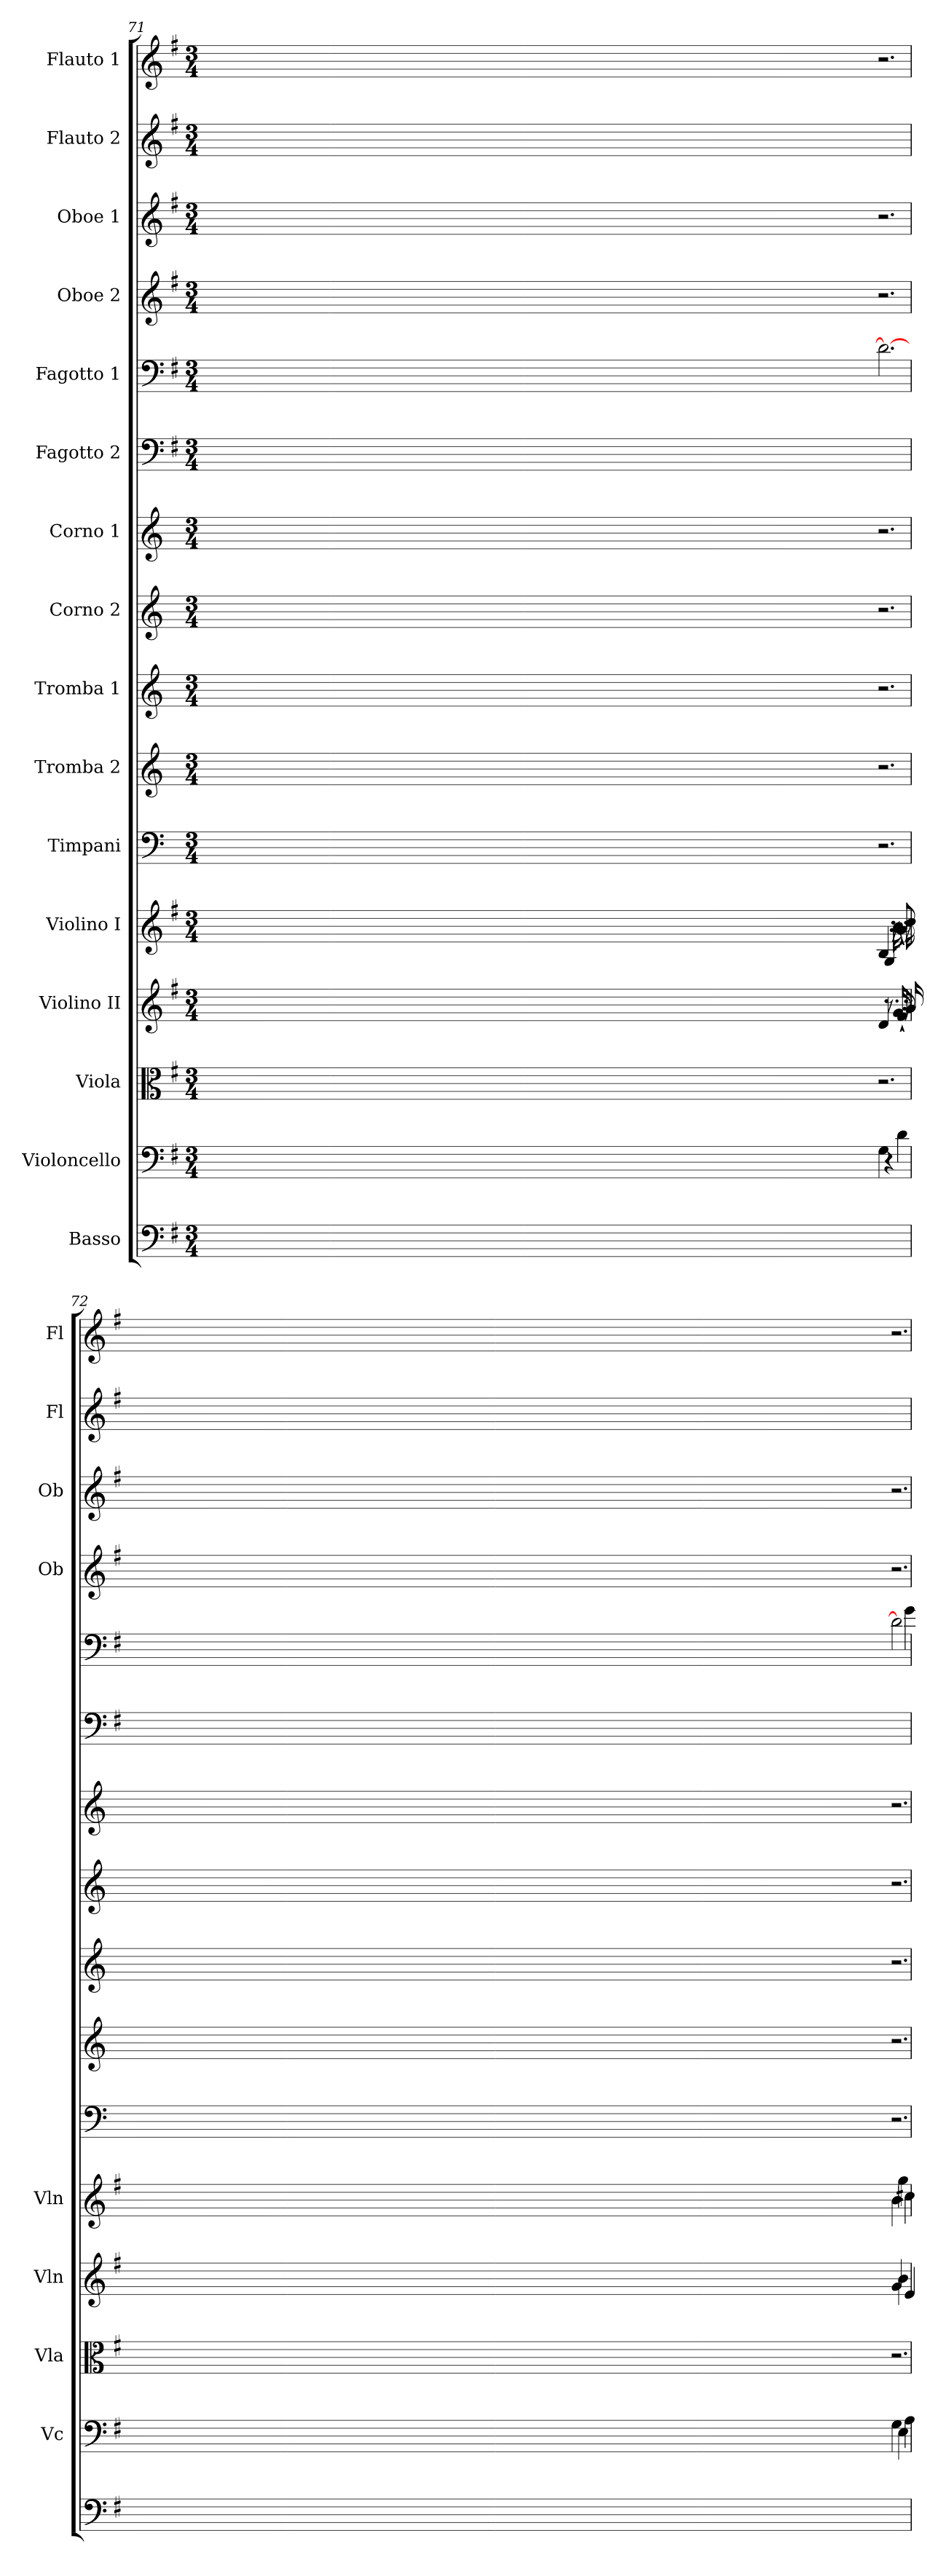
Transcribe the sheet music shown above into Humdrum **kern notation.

**kern	**kern	**kern	**kern	**kern	**kern	**kern	**kern	**kern	**kern	**kern	**kern	**kern	**kern	**kern	**kern
*part16	*part15	*part14	*part13	*part12	*part11	*part10	*part9	*part8	*part7	*part6	*part5	*part4	*part3	*part2	*part1
*staff16	*staff15	*staff14	*staff13	*staff12	*staff11	*staff10	*staff9	*staff8	*staff7	*staff6	*staff5	*staff4	*staff3	*staff2	*staff1
*I"Basso	*I"Violoncello	*I"Viola	*I"Violino II	*I"Violino I	*I"Timpani	*I"Tromba 2	*I"Tromba 1	*I"Corno 2	*I"Corno 1	*I"Fagotto 2	*I"Fagotto 1	*I"Oboe 2	*I"Oboe 1	*I"Flauto 2	*I"Flauto 1
*	*I'Vc	*I'Vla	*I'Vln	*I'Vln	*	*	*	*	*	*	*	*I'Ob	*I'Ob	*I'Fl	*I'Fl
*clefF4	*clefF4	*clefC3	*clefG2	*clefG2	*clefF4	*clefG2	*clefG2	*clefG2	*clefG2	*clefF4	*clefF4	*clefG2	*clefG2	*clefG2	*clefG2
*ITrd7c12	*	*	*	*	*	*ITrd1c2	*ITrd1c2	*ITrd3c5	*ITrd3c5	*	*	*	*	*	*
*k[f#]	*k[f#]	*k[f#]	*k[f#]	*k[f#]	*	*	*	*	*	*k[f#]	*k[f#]	*k[f#]	*k[f#]	*k[f#]	*k[f#]
*M3/4	*M3/4	*M3/4	*M3/4	*M3/4	*M3/4	*M3/4	*M3/4	*M3/4	*M3/4	*M3/4	*M3/4	*M3/4	*M3/4	*M3/4	*M3/4
=71	=71	=71	=71	=71	=71	=71	=71	=71	=71	=71	=71	=71	=71	=71	=71
1ryy	1ryy	1ryy	1ryy	1ryy	1ryy	1ryy	1ryy	1ryy	1ryy	1ryy	1ryy	1ryy	1ryy	1ryy	1ryy
1ryy	1ryy	1ryy	1ryy	1ryy	1ryy	1ryy	1ryy	1ryy	1ryy	1ryy	1ryy	1ryy	1ryy	1ryy	1ryy
1ryy	1ryy	1ryy	1ryy	1ryy	1ryy	1ryy	1ryy	1ryy	1ryy	1ryy	1ryy	1ryy	1ryy	1ryy	1ryy
1ryy	1ryy	1ryy	1ryy	1ryy	1ryy	1ryy	1ryy	1ryy	1ryy	1ryy	1ryy	1ryy	1ryy	1ryy	1ryy
1ryy	1ryy	1ryy	1ryy	1ryy	1ryy	1ryy	1ryy	1ryy	1ryy	1ryy	1ryy	1ryy	1ryy	1ryy	1ryy
1ryy	1ryy	1ryy	1ryy	1ryy	1ryy	1ryy	1ryy	1ryy	1ryy	1ryy	1ryy	1ryy	1ryy	1ryy	1ryy
1ryy	1ryy	1ryy	1ryy	1ryy	1ryy	1ryy	1ryy	1ryy	1ryy	1ryy	1ryy	1ryy	1ryy	1ryy	1ryy
1ryy	1ryy	1ryy	1ryy	1ryy	1ryy	1ryy	1ryy	1ryy	1ryy	1ryy	1ryy	1ryy	1ryy	1ryy	1ryy
1ryy	1ryy	1ryy	1ryy	1ryy	1ryy	1ryy	1ryy	1ryy	1ryy	1ryy	1ryy	1ryy	1ryy	1ryy	1ryy
1ryy	1ryy	1ryy	1ryy	1ryy	1ryy	1ryy	1ryy	1ryy	1ryy	1ryy	1ryy	1ryy	1ryy	1ryy	1ryy
1ryy	1ryy	1ryy	1ryy	1ryy	1ryy	1ryy	1ryy	1ryy	1ryy	1ryy	1ryy	1ryy	1ryy	1ryy	1ryy
1ryy	1ryy	1ryy	1ryy	1ryy	1ryy	1ryy	1ryy	1ryy	1ryy	1ryy	1ryy	1ryy	1ryy	1ryy	1ryy
1ryy	1ryy	1ryy	1ryy	1ryy	1ryy	1ryy	1ryy	1ryy	1ryy	1ryy	1ryy	1ryy	1ryy	1ryy	1ryy
1ryy	1ryy	1ryy	1ryy	1ryy	1ryy	1ryy	1ryy	1ryy	1ryy	1ryy	1ryy	1ryy	1ryy	1ryy	1ryy
1ryy	1ryy	1ryy	1ryy	1ryy	1ryy	1ryy	1ryy	1ryy	1ryy	1ryy	1ryy	1ryy	1ryy	1ryy	1ryy
1ryy	1ryy	1ryy	1ryy	1ryy	1ryy	1ryy	1ryy	1ryy	1ryy	1ryy	1ryy	1ryy	1ryy	1ryy	1ryy
1ryy	1ryy	1ryy	1ryy	1ryy	1ryy	1ryy	1ryy	1ryy	1ryy	1ryy	1ryy	1ryy	1ryy	1ryy	1ryy
1ryy	1ryy	1ryy	1ryy	1ryy	1ryy	1ryy	1ryy	1ryy	1ryy	1ryy	1ryy	1ryy	1ryy	1ryy	1ryy
1ryy	1ryy	1ryy	1ryy	1ryy	1ryy	1ryy	1ryy	1ryy	1ryy	1ryy	1ryy	1ryy	1ryy	1ryy	1ryy
1ryy	1ryy	1ryy	1ryy	1ryy	1ryy	1ryy	1ryy	1ryy	1ryy	1ryy	1ryy	1ryy	1ryy	1ryy	1ryy
1ryy	1ryy	1ryy	1ryy	1ryy	1ryy	1ryy	1ryy	1ryy	1ryy	1ryy	1ryy	1ryy	1ryy	1ryy	1ryy
1ryy	1ryy	1ryy	1ryy	1ryy	1ryy	1ryy	1ryy	1ryy	1ryy	1ryy	1ryy	1ryy	1ryy	1ryy	1ryy
1ryy	1ryy	1ryy	1ryy	1ryy	1ryy	1ryy	1ryy	1ryy	1ryy	1ryy	1ryy	1ryy	1ryy	1ryy	1ryy
1ryy	1ryy	1ryy	1ryy	1ryy	1ryy	1ryy	1ryy	1ryy	1ryy	1ryy	1ryy	1ryy	1ryy	1ryy	1ryy
1ryy	1ryy	1ryy	1ryy	1ryy	1ryy	1ryy	1ryy	1ryy	1ryy	1ryy	1ryy	1ryy	1ryy	1ryy	1ryy
1ryy	1ryy	1ryy	1ryy	1ryy	1ryy	1ryy	1ryy	1ryy	1ryy	1ryy	1ryy	1ryy	1ryy	1ryy	1ryy
1ryy	1ryy	1ryy	1ryy	1ryy	1ryy	1ryy	1ryy	1ryy	1ryy	1ryy	1ryy	1ryy	1ryy	1ryy	1ryy
1ryy	1ryy	1ryy	1ryy	1ryy	1ryy	1ryy	1ryy	1ryy	1ryy	1ryy	1ryy	1ryy	1ryy	1ryy	1ryy
1ryy	1ryy	1ryy	1ryy	1ryy	1ryy	1ryy	1ryy	1ryy	1ryy	1ryy	1ryy	1ryy	1ryy	1ryy	1ryy
1ryy	1ryy	1ryy	1ryy	1ryy	1ryy	1ryy	1ryy	1ryy	1ryy	1ryy	1ryy	1ryy	1ryy	1ryy	1ryy
1ryy	1ryy	1ryy	1ryy	1ryy	1ryy	1ryy	1ryy	1ryy	1ryy	1ryy	1ryy	1ryy	1ryy	1ryy	1ryy
1ryy	1ryy	1ryy	1ryy	1ryy	1ryy	1ryy	1ryy	1ryy	1ryy	1ryy	1ryy	1ryy	1ryy	1ryy	1ryy
1ryy	1ryy	1ryy	1ryy	1ryy	1ryy	1ryy	1ryy	1ryy	1ryy	1ryy	1ryy	1ryy	1ryy	1ryy	1ryy
1ryy	1ryy	1ryy	1ryy	1ryy	1ryy	1ryy	1ryy	1ryy	1ryy	1ryy	1ryy	1ryy	1ryy	1ryy	1ryy
1ryy	1ryy	1ryy	1ryy	1ryy	1ryy	1ryy	1ryy	1ryy	1ryy	1ryy	1ryy	1ryy	1ryy	1ryy	1ryy
1ryy	1ryy	1ryy	1ryy	1ryy	1ryy	1ryy	1ryy	1ryy	1ryy	1ryy	1ryy	1ryy	1ryy	1ryy	1ryy
1ryy	1ryy	1ryy	1ryy	1ryy	1ryy	1ryy	1ryy	1ryy	1ryy	1ryy	1ryy	1ryy	1ryy	1ryy	1ryy
1ryy	1ryy	1ryy	1ryy	1ryy	1ryy	1ryy	1ryy	1ryy	1ryy	1ryy	1ryy	1ryy	1ryy	1ryy	1ryy
1ryy	1ryy	1ryy	1ryy	1ryy	1ryy	1ryy	1ryy	1ryy	1ryy	1ryy	1ryy	1ryy	1ryy	1ryy	1ryy
1ryy	1ryy	1ryy	1ryy	1ryy	1ryy	1ryy	1ryy	1ryy	1ryy	1ryy	1ryy	1ryy	1ryy	1ryy	1ryy
1ryy	1ryy	1ryy	1ryy	1ryy	1ryy	1ryy	1ryy	1ryy	1ryy	1ryy	1ryy	1ryy	1ryy	1ryy	1ryy
1ryy	1ryy	1ryy	1ryy	1ryy	1ryy	1ryy	1ryy	1ryy	1ryy	1ryy	1ryy	1ryy	1ryy	1ryy	1ryy
1ryy	1ryy	1ryy	1ryy	1ryy	1ryy	1ryy	1ryy	1ryy	1ryy	1ryy	1ryy	1ryy	1ryy	1ryy	1ryy
1ryy	1ryy	1ryy	1ryy	1ryy	1ryy	1ryy	1ryy	1ryy	1ryy	1ryy	1ryy	1ryy	1ryy	1ryy	1ryy
1ryy	1ryy	1ryy	1ryy	1ryy	1ryy	1ryy	1ryy	1ryy	1ryy	1ryy	1ryy	1ryy	1ryy	1ryy	1ryy
1ryy	1ryy	1ryy	1ryy	1ryy	1ryy	1ryy	1ryy	1ryy	1ryy	1ryy	1ryy	1ryy	1ryy	1ryy	1ryy
1ryy	1ryy	1ryy	1ryy	1ryy	1ryy	1ryy	1ryy	1ryy	1ryy	1ryy	1ryy	1ryy	1ryy	1ryy	1ryy
1ryy	1ryy	1ryy	1ryy	1ryy	1ryy	1ryy	1ryy	1ryy	1ryy	1ryy	1ryy	1ryy	1ryy	1ryy	1ryy
1ryy	1ryy	1ryy	1ryy	1ryy	1ryy	1ryy	1ryy	1ryy	1ryy	1ryy	1ryy	1ryy	1ryy	1ryy	1ryy
1ryy	1ryy	1ryy	1ryy	1ryy	1ryy	1ryy	1ryy	1ryy	1ryy	1ryy	1ryy	1ryy	1ryy	1ryy	1ryy
4ryy	4ryy	4ryy	4ryy	4ryy	4ryy	4ryy	4ryy	4ryy	4ryy	4ryy	4ryy	4ryy	4ryy	4ryy	4ryy
16ryy	16ryy	16ryy	16ryy	16ryy	16ryy	16ryy	16ryy	16ryy	16ryy	16ryy	16ryy	16ryy	16ryy	16ryy	16ryy
2.ryy	4G	2.r	4d	4B	2.r	2.r	2.r	2.r	2.r	2.ryy	2.d_	2.r	2.r	2.ryy	2.r
.	4r	.	8.r	8G	.	.	.	.	.	.	.	.	.	.	.
.	.	.	.	16r	.	.	.	.	.	.	.	.	.	.	.
.	.	.	16g	16b	.	.	.	.	.	.	.	.	.	.	.
.	4d	.	8f#`	8a`	.	.	.	.	.	.	.	.	.	.	.
.	.	.	16r	16r	.	.	.	.	.	.	.	.	.	.	.
.	.	.	16a	16cc	.	.	.	.	.	.	.	.	.	.	.
=72	=72	=72	=72	=72	=72	=72	=72	=72	=72	=72	=72	=72	=72	=72	=72
1ryy	1ryy	1ryy	1ryy	1ryy	1ryy	1ryy	1ryy	1ryy	1ryy	1ryy	1ryy	1ryy	1ryy	1ryy	1ryy
1ryy	1ryy	1ryy	1ryy	1ryy	1ryy	1ryy	1ryy	1ryy	1ryy	1ryy	1ryy	1ryy	1ryy	1ryy	1ryy
1ryy	1ryy	1ryy	1ryy	1ryy	1ryy	1ryy	1ryy	1ryy	1ryy	1ryy	1ryy	1ryy	1ryy	1ryy	1ryy
1ryy	1ryy	1ryy	1ryy	1ryy	1ryy	1ryy	1ryy	1ryy	1ryy	1ryy	1ryy	1ryy	1ryy	1ryy	1ryy
1ryy	1ryy	1ryy	1ryy	1ryy	1ryy	1ryy	1ryy	1ryy	1ryy	1ryy	1ryy	1ryy	1ryy	1ryy	1ryy
1ryy	1ryy	1ryy	1ryy	1ryy	1ryy	1ryy	1ryy	1ryy	1ryy	1ryy	1ryy	1ryy	1ryy	1ryy	1ryy
1ryy	1ryy	1ryy	1ryy	1ryy	1ryy	1ryy	1ryy	1ryy	1ryy	1ryy	1ryy	1ryy	1ryy	1ryy	1ryy
1ryy	1ryy	1ryy	1ryy	1ryy	1ryy	1ryy	1ryy	1ryy	1ryy	1ryy	1ryy	1ryy	1ryy	1ryy	1ryy
1ryy	1ryy	1ryy	1ryy	1ryy	1ryy	1ryy	1ryy	1ryy	1ryy	1ryy	1ryy	1ryy	1ryy	1ryy	1ryy
1ryy	1ryy	1ryy	1ryy	1ryy	1ryy	1ryy	1ryy	1ryy	1ryy	1ryy	1ryy	1ryy	1ryy	1ryy	1ryy
1ryy	1ryy	1ryy	1ryy	1ryy	1ryy	1ryy	1ryy	1ryy	1ryy	1ryy	1ryy	1ryy	1ryy	1ryy	1ryy
1ryy	1ryy	1ryy	1ryy	1ryy	1ryy	1ryy	1ryy	1ryy	1ryy	1ryy	1ryy	1ryy	1ryy	1ryy	1ryy
1ryy	1ryy	1ryy	1ryy	1ryy	1ryy	1ryy	1ryy	1ryy	1ryy	1ryy	1ryy	1ryy	1ryy	1ryy	1ryy
1ryy	1ryy	1ryy	1ryy	1ryy	1ryy	1ryy	1ryy	1ryy	1ryy	1ryy	1ryy	1ryy	1ryy	1ryy	1ryy
1ryy	1ryy	1ryy	1ryy	1ryy	1ryy	1ryy	1ryy	1ryy	1ryy	1ryy	1ryy	1ryy	1ryy	1ryy	1ryy
1ryy	1ryy	1ryy	1ryy	1ryy	1ryy	1ryy	1ryy	1ryy	1ryy	1ryy	1ryy	1ryy	1ryy	1ryy	1ryy
1ryy	1ryy	1ryy	1ryy	1ryy	1ryy	1ryy	1ryy	1ryy	1ryy	1ryy	1ryy	1ryy	1ryy	1ryy	1ryy
1ryy	1ryy	1ryy	1ryy	1ryy	1ryy	1ryy	1ryy	1ryy	1ryy	1ryy	1ryy	1ryy	1ryy	1ryy	1ryy
1ryy	1ryy	1ryy	1ryy	1ryy	1ryy	1ryy	1ryy	1ryy	1ryy	1ryy	1ryy	1ryy	1ryy	1ryy	1ryy
1ryy	1ryy	1ryy	1ryy	1ryy	1ryy	1ryy	1ryy	1ryy	1ryy	1ryy	1ryy	1ryy	1ryy	1ryy	1ryy
1ryy	1ryy	1ryy	1ryy	1ryy	1ryy	1ryy	1ryy	1ryy	1ryy	1ryy	1ryy	1ryy	1ryy	1ryy	1ryy
1ryy	1ryy	1ryy	1ryy	1ryy	1ryy	1ryy	1ryy	1ryy	1ryy	1ryy	1ryy	1ryy	1ryy	1ryy	1ryy
1ryy	1ryy	1ryy	1ryy	1ryy	1ryy	1ryy	1ryy	1ryy	1ryy	1ryy	1ryy	1ryy	1ryy	1ryy	1ryy
1ryy	1ryy	1ryy	1ryy	1ryy	1ryy	1ryy	1ryy	1ryy	1ryy	1ryy	1ryy	1ryy	1ryy	1ryy	1ryy
1ryy	1ryy	1ryy	1ryy	1ryy	1ryy	1ryy	1ryy	1ryy	1ryy	1ryy	1ryy	1ryy	1ryy	1ryy	1ryy
1ryy	1ryy	1ryy	1ryy	1ryy	1ryy	1ryy	1ryy	1ryy	1ryy	1ryy	1ryy	1ryy	1ryy	1ryy	1ryy
1ryy	1ryy	1ryy	1ryy	1ryy	1ryy	1ryy	1ryy	1ryy	1ryy	1ryy	1ryy	1ryy	1ryy	1ryy	1ryy
1ryy	1ryy	1ryy	1ryy	1ryy	1ryy	1ryy	1ryy	1ryy	1ryy	1ryy	1ryy	1ryy	1ryy	1ryy	1ryy
1ryy	1ryy	1ryy	1ryy	1ryy	1ryy	1ryy	1ryy	1ryy	1ryy	1ryy	1ryy	1ryy	1ryy	1ryy	1ryy
1ryy	1ryy	1ryy	1ryy	1ryy	1ryy	1ryy	1ryy	1ryy	1ryy	1ryy	1ryy	1ryy	1ryy	1ryy	1ryy
1ryy	1ryy	1ryy	1ryy	1ryy	1ryy	1ryy	1ryy	1ryy	1ryy	1ryy	1ryy	1ryy	1ryy	1ryy	1ryy
1ryy	1ryy	1ryy	1ryy	1ryy	1ryy	1ryy	1ryy	1ryy	1ryy	1ryy	1ryy	1ryy	1ryy	1ryy	1ryy
1ryy	1ryy	1ryy	1ryy	1ryy	1ryy	1ryy	1ryy	1ryy	1ryy	1ryy	1ryy	1ryy	1ryy	1ryy	1ryy
1ryy	1ryy	1ryy	1ryy	1ryy	1ryy	1ryy	1ryy	1ryy	1ryy	1ryy	1ryy	1ryy	1ryy	1ryy	1ryy
1ryy	1ryy	1ryy	1ryy	1ryy	1ryy	1ryy	1ryy	1ryy	1ryy	1ryy	1ryy	1ryy	1ryy	1ryy	1ryy
1ryy	1ryy	1ryy	1ryy	1ryy	1ryy	1ryy	1ryy	1ryy	1ryy	1ryy	1ryy	1ryy	1ryy	1ryy	1ryy
1ryy	1ryy	1ryy	1ryy	1ryy	1ryy	1ryy	1ryy	1ryy	1ryy	1ryy	1ryy	1ryy	1ryy	1ryy	1ryy
1ryy	1ryy	1ryy	1ryy	1ryy	1ryy	1ryy	1ryy	1ryy	1ryy	1ryy	1ryy	1ryy	1ryy	1ryy	1ryy
1ryy	1ryy	1ryy	1ryy	1ryy	1ryy	1ryy	1ryy	1ryy	1ryy	1ryy	1ryy	1ryy	1ryy	1ryy	1ryy
1ryy	1ryy	1ryy	1ryy	1ryy	1ryy	1ryy	1ryy	1ryy	1ryy	1ryy	1ryy	1ryy	1ryy	1ryy	1ryy
1ryy	1ryy	1ryy	1ryy	1ryy	1ryy	1ryy	1ryy	1ryy	1ryy	1ryy	1ryy	1ryy	1ryy	1ryy	1ryy
1ryy	1ryy	1ryy	1ryy	1ryy	1ryy	1ryy	1ryy	1ryy	1ryy	1ryy	1ryy	1ryy	1ryy	1ryy	1ryy
1ryy	1ryy	1ryy	1ryy	1ryy	1ryy	1ryy	1ryy	1ryy	1ryy	1ryy	1ryy	1ryy	1ryy	1ryy	1ryy
1ryy	1ryy	1ryy	1ryy	1ryy	1ryy	1ryy	1ryy	1ryy	1ryy	1ryy	1ryy	1ryy	1ryy	1ryy	1ryy
1ryy	1ryy	1ryy	1ryy	1ryy	1ryy	1ryy	1ryy	1ryy	1ryy	1ryy	1ryy	1ryy	1ryy	1ryy	1ryy
1ryy	1ryy	1ryy	1ryy	1ryy	1ryy	1ryy	1ryy	1ryy	1ryy	1ryy	1ryy	1ryy	1ryy	1ryy	1ryy
1ryy	1ryy	1ryy	1ryy	1ryy	1ryy	1ryy	1ryy	1ryy	1ryy	1ryy	1ryy	1ryy	1ryy	1ryy	1ryy
1ryy	1ryy	1ryy	1ryy	1ryy	1ryy	1ryy	1ryy	1ryy	1ryy	1ryy	1ryy	1ryy	1ryy	1ryy	1ryy
1ryy	1ryy	1ryy	1ryy	1ryy	1ryy	1ryy	1ryy	1ryy	1ryy	1ryy	1ryy	1ryy	1ryy	1ryy	1ryy
1ryy	1ryy	1ryy	1ryy	1ryy	1ryy	1ryy	1ryy	1ryy	1ryy	1ryy	1ryy	1ryy	1ryy	1ryy	1ryy
1ryy	1ryy	1ryy	1ryy	1ryy	1ryy	1ryy	1ryy	1ryy	1ryy	1ryy	1ryy	1ryy	1ryy	1ryy	1ryy
16ryy	16ryy	16ryy	16ryy	16ryy	16ryy	16ryy	16ryy	16ryy	16ryy	16ryy	16ryy	16ryy	16ryy	16ryy	16ryy
2.ryy	4G	2.r	4g	4b	2.r	2.r	2.r	2.r	2.r	2.ryy	2d]	2.r	2.r	2.ryy	2.r
.	4E	.	4b	4gg	.	.	.	.	.	.	.	.	.	.	.
.	4A	.	4e	4cc#X	.	.	.	.	.	.	4g	.	.	.	.
=	=	=	=	=	=	=	=	=	=	=	=	=	=	=	=
*-	*-	*-	*-	*-	*-	*-	*-	*-	*-	*-	*-	*-	*-	*-	*-
